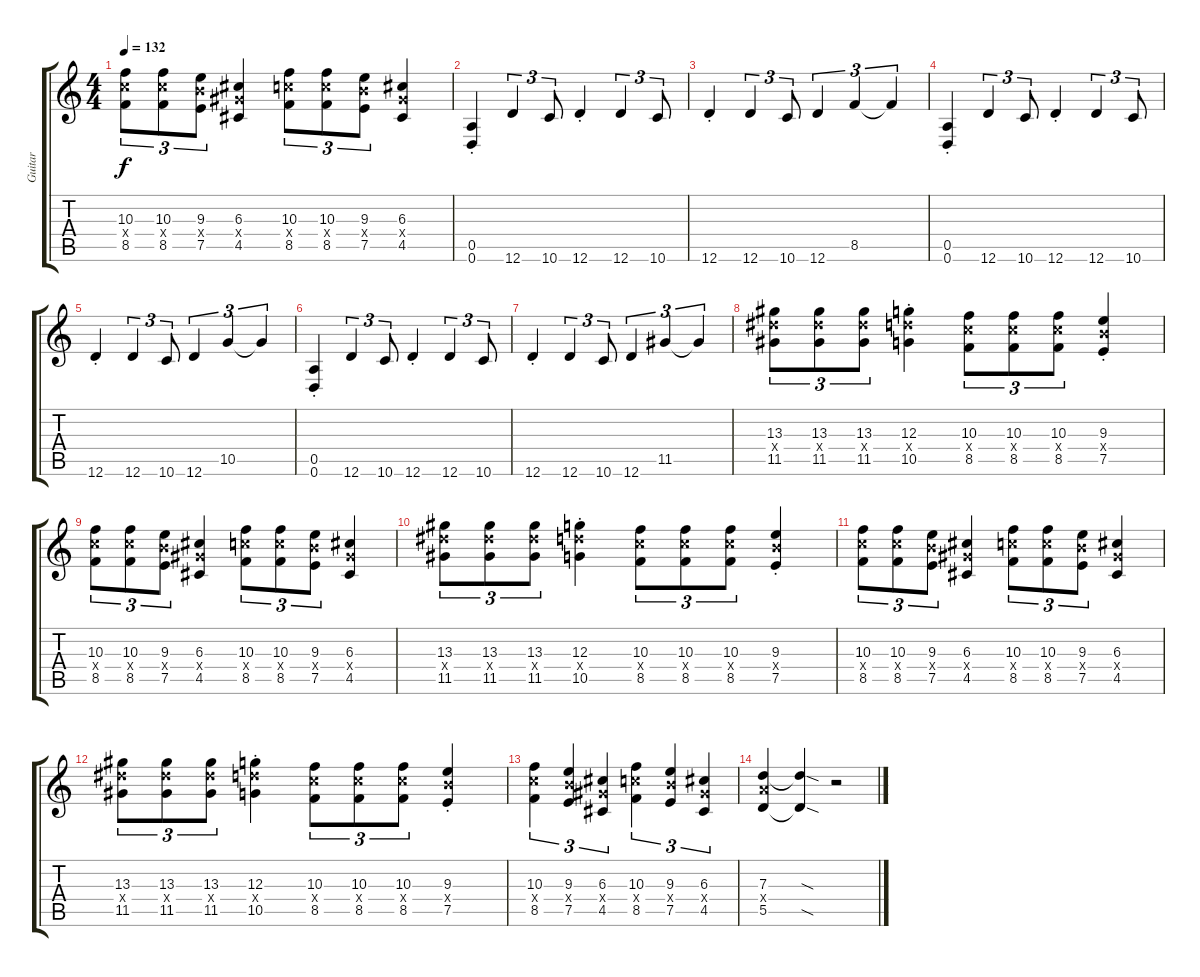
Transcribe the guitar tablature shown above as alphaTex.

\track ("Guitar" "Guitar") {instrument distortionguitar}
\staff {score tabs}
\tuning (E4 B3 G3 D3 A2 D2) {hide}
\ts (4 4)
\tempo 132
\clef g2
\ks c
(10.3 10.4{x} 8.5).8{tu (3 2) dy f} (10.3 10.4{x} 8.5).8{tu (3 2)} (9.3 9.4{x} 7.5).8{tu (3 2)} (6.3 6.4{x} 4.5).4 (10.3 10.4{x} 8.5).8{tu (3 2)} (10.3 10.4{x} 8.5).8{tu (3 2)} (9.3 9.4{x} 7.5).8{tu (3 2)} (6.3 6.4{x} 4.5).4 |
(0.5{st} 0.6{st}).4 12.6.4{tu (3 2)} 10.6.8{tu (3 2)} 12.6{st}.4 12.6.4{tu (3 2)} 10.6.8{tu (3 2)} |
12.6{st}.4 12.6.4{tu (3 2)} 10.6.8{tu (3 2)} 12.6.4{tu (3 2)} 8.5.4{tu (3 2)} 8.5{t}.4{tu (3 2)} |
(0.5{st} 0.6{st}).4 12.6.4{tu (3 2)} 10.6.8{tu (3 2)} 12.6{st}.4 12.6.4{tu (3 2)} 10.6.8{tu (3 2)} |
12.6{st}.4 12.6.4{tu (3 2)} 10.6.8{tu (3 2)} 12.6.4{tu (3 2)} 10.5.4{tu (3 2)} 10.5{t}.4{tu (3 2)} |
(0.5{st} 0.6{st}).4 12.6.4{tu (3 2)} 10.6.8{tu (3 2)} 12.6{st}.4 12.6.4{tu (3 2)} 10.6.8{tu (3 2)} |
12.6{st}.4 12.6.4{tu (3 2)} 10.6.8{tu (3 2)} 12.6.4{tu (3 2)} 11.5.4{tu (3 2)} 11.5{t}.4{tu (3 2)} |
(13.3 13.4{x} 11.5).8{tu (3 2)} (13.3 13.4{x} 11.5).8{tu (3 2)} (13.3 13.4{x} 11.5).8{tu (3 2)} (12.3{st} 12.4{x} 10.5{st}).4 (10.3 10.4{x} 8.5).8{tu (3 2)} (10.3 10.4{x} 8.5).8{tu (3 2)} (10.3 10.4{x} 8.5).8{tu (3 2)} (9.3{st} 9.4{x} 7.5{st}).4 |
(10.3 10.4{x} 8.5).8{tu (3 2)} (10.3 10.4{x} 8.5).8{tu (3 2)} (9.3 9.4{x} 7.5).8{tu (3 2)} (6.3 6.4{x} 4.5).4 (10.3 10.4{x} 8.5).8{tu (3 2)} (10.3 10.4{x} 8.5).8{tu (3 2)} (9.3 9.4{x} 7.5).8{tu (3 2)} (6.3 6.4{x} 4.5).4 |
(13.3 13.4{x} 11.5).8{tu (3 2)} (13.3 13.4{x} 11.5).8{tu (3 2)} (13.3 13.4{x} 11.5).8{tu (3 2)} (12.3{st} 12.4{x} 10.5{st}).4 (10.3 10.4{x} 8.5).8{tu (3 2)} (10.3 10.4{x} 8.5).8{tu (3 2)} (10.3 10.4{x} 8.5).8{tu (3 2)} (9.3{st} 9.4{x} 7.5{st}).4 |
(10.3 10.4{x} 8.5).8{tu (3 2)} (10.3 10.4{x} 8.5).8{tu (3 2)} (9.3 9.4{x} 7.5).8{tu (3 2)} (6.3 6.4{x} 4.5).4 (10.3 10.4{x} 8.5).8{tu (3 2)} (10.3 10.4{x} 8.5).8{tu (3 2)} (9.3 9.4{x} 7.5).8{tu (3 2)} (6.3 6.4{x} 4.5).4 |
(13.3 13.4{x} 11.5).8{tu (3 2)} (13.3 13.4{x} 11.5).8{tu (3 2)} (13.3 13.4{x} 11.5).8{tu (3 2)} (12.3{st} 12.4{x} 10.5{st}).4 (10.3 10.4{x} 8.5).8{tu (3 2)} (10.3 10.4{x} 8.5).8{tu (3 2)} (10.3 10.4{x} 8.5).8{tu (3 2)} (9.3{st} 9.4{x} 7.5{st}).4 |
(10.3 10.4{x} 8.5).4{tu (3 2)} (9.3 9.4{x} 7.5).4{tu (3 2)} (6.3 6.4{x} 4.5).4{tu (3 2)} (10.3 10.4{x} 8.5).4{tu (3 2)} (9.3 9.4{x} 7.5).4{tu (3 2)} (6.3 6.4{x} 4.5).4{tu (3 2)} |
(7.3 7.4{x} 5.5).4 (7.3{sod t} 5.5{sod t}).4 r.2
